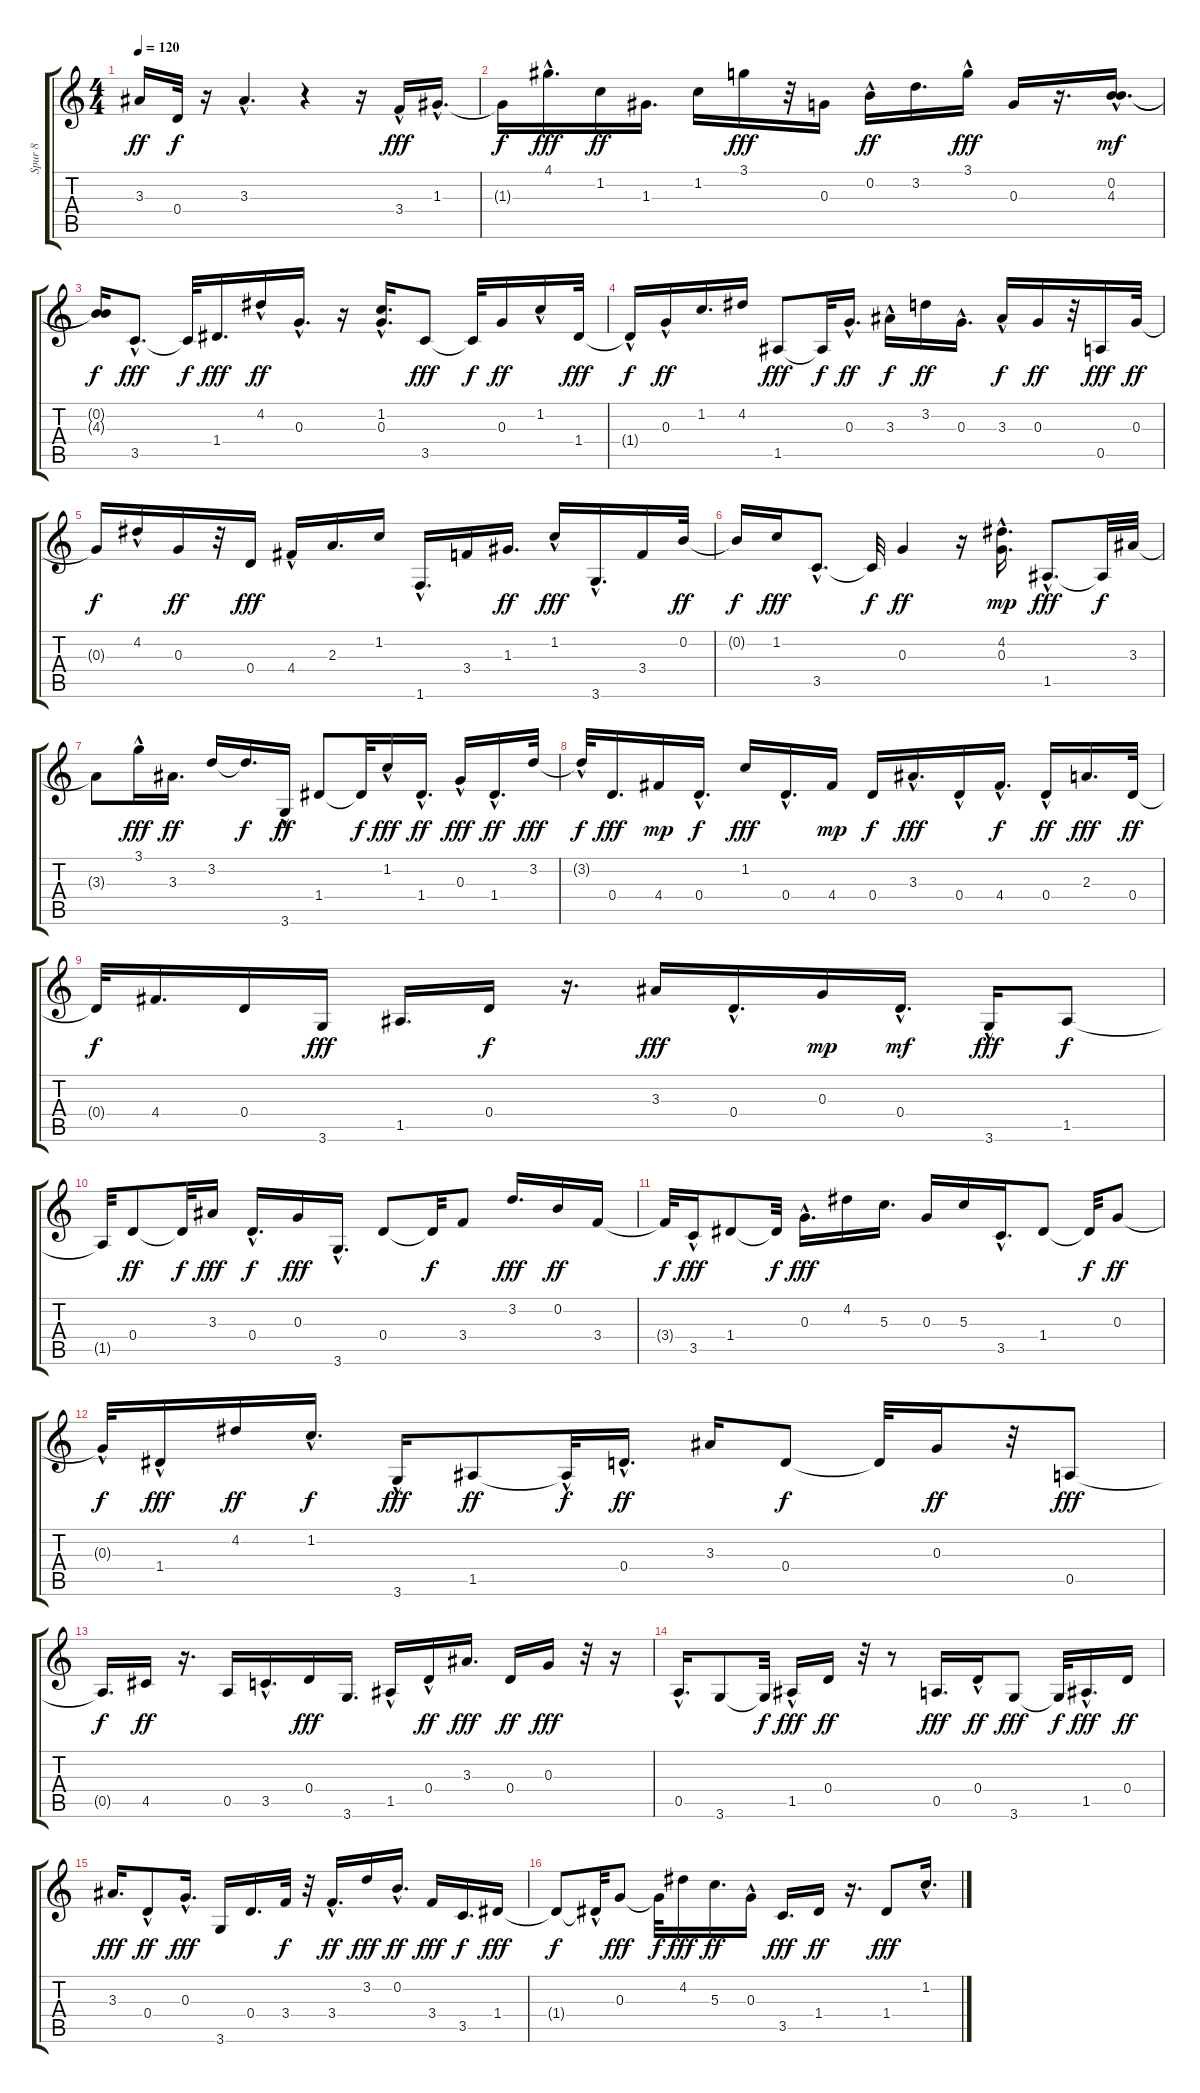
\track ("Spur 8" "Spur 8") {instrument slapbass1}
\staff {score tabs}
\tuning (E4 B3 G3 D3 A2 E2) {hide}
\ts (4 4)
\tempo 120
\clef g2
\ks c
3.3.16{dy ff} 0.4.32{dy f} r.16 3.3{hac}.4{d} r.4 r.16 3.4{hac}.16{dy fff} 1.3{hac}.16{d} |
1.3{t}.16{dy f} 4.1{hac}.16{d dy fff} 1.2.16{dy ff} 1.3.16{d} 1.2.16 3.1.16{dy fff} r.32 0.3.16 0.2{hac}.16{dy ff} 3.2.16{d} 3.1{hac}.16{dy fff} 0.3.16 r.16{d} (0.2{hac} 4.3{hac}).16{d dy mf} |
(0.2{t} 4.3{t}).16{dy f} 3.5{hac}.8{d dy fff} 3.5{t}.32{dy f} 1.4.16{d dy fff} 4.2{hac}.16{dy ff} 0.3{hac}.16{d} r.16 (1.2 0.3{hac}).16{d} 3.5.8{dy fff} 3.5{t}.32{dy f} 0.3.16{dy ff} 1.2{hac}.16 1.4.32{dy fff} |
1.4{hac t}.16{dy f} 0.3{hac}.16{dy ff} 1.2.16{d} 4.2.16 1.5.8{dy fff} 1.5{t}.32{dy f} 0.3{hac}.16{d dy ff} 3.3{hac}.16{dy f} 3.2.16{dy ff} 0.3{hac}.16{d} 3.3{hac}.16{dy f} 0.3.16{dy ff} r.32 0.5.16{dy fff} 0.3.32{dy ff} |
0.3{t}.16{dy f} 4.2{hac}.16 0.3.16{dy ff} r.32 0.4.16{dy fff} 4.4{hac}.16 2.3.16{d} 1.2.16 1.6{hac}.16{d} 3.4.16 1.3.16{d dy ff} 1.2{hac}.16{dy fff} 3.6{hac}.16{d} 3.4.16 0.2.32{dy ff} |
0.2{t}.16{dy f} 1.2.16{dy fff} 3.5{hac}.8{d} 3.5{t}.32{dy f} 0.3.4{dy ff} r.16 (4.2{hac} 0.3).16{d dy mp} 1.5{hac}.8{d dy fff} 1.5{t}.32{dy f} 3.3.32 |
3.3{t}.8 3.1{hac}.16{dy fff} 3.3.16{d dy ff} 3.2.16 3.2{t}.16{d dy f} 3.6{hac}.16{dy ff} 1.4.8 1.4{t}.32{dy f} 1.2{hac}.16{dy fff} 1.4{hac}.16{d dy ff} 0.3{hac}.16{dy fff} 1.4{hac}.16{d dy ff} 3.2.32{dy fff} |
3.2{hac t}.32{dy f} 0.4.16{d dy fff} 4.4.16{dy mp} 0.4{hac}.16{d dy f} 1.2.16{dy fff} 0.4{hac}.16{d} 4.4.16{dy mp} 0.4.16{dy f} 3.3{hac}.16{d dy fff} 0.4{hac}.16 4.4{hac}.16{d dy f} 0.4{hac}.16{dy ff} 2.3.16{d dy fff} 0.4.32{dy ff} |
0.4{t}.32{dy f} 4.4.16{d} 0.4.16 3.6.16{dy fff} 1.5.16{d} 0.4.16{dy f} r.16{d} 3.3.16{dy fff} 0.4{hac}.16{d} 0.3.16{dy mp} 0.4{hac}.16{d dy mf} 3.6{hac}.16{dy fff} 1.5.8{dy f} |
1.5{t}.32 0.4.8{dy ff} 0.4{t}.32{dy f} 3.3.16{dy fff} 0.4{hac}.16{d dy f} 0.3.16{dy fff} 3.6{hac}.16{d} 0.4.8 0.4{t}.32{dy f} 3.4.8 3.2.16{d dy fff} 0.2.16{dy ff} 3.4.16 |
3.4{t}.32{dy f} 3.5{hac}.16{dy fff} 1.4.8 1.4{t}.32{dy f} 0.3{hac}.16{d dy fff} 4.2.16 5.3.16{d} 0.3.16 5.3.16 3.5{hac}.16{d} 1.4.8 1.4{t}.32{dy f} 0.3.8{dy ff} |
0.3{hac t}.32{dy f} 1.4{hac}.16{dy fff} 4.2.16{dy ff} 1.2{hac}.16{d dy f} 3.6{hac}.16{dy fff} 1.5.8{dy ff} 1.5{hac t}.32{dy f} 0.4{hac}.16{d dy ff} 3.3.16 0.4.8{dy f} 0.4{t}.32 0.3.16{dy ff} r.32 0.5.8{dy fff} |
0.5{t}.16{d dy f} 4.5.16{dy ff} r.16{d} 0.5.16 3.5{hac}.16{d} 0.4.16{dy fff} 3.6.16{d} 1.5{hac}.16 0.4{hac}.16{dy ff} 3.3.16{d dy fff} 0.4.16{dy ff} 0.3.16{dy fff} r.32 r.16 |
0.5{hac}.16{d} 3.6.8 3.6{t}.32{dy f} 1.5{hac}.16{dy fff} 0.4.16{dy ff} r.32 r.8 0.5.16{d dy fff} 0.4{hac}.16{dy ff} 3.6.8{dy fff} 3.6{t}.32{dy f} 1.5{hac}.16{d dy fff} 0.4.16{dy ff} |
3.3.16{d dy fff} 0.4{hac}.8{dy ff} 0.3{hac}.16{d dy fff} 3.6.16 0.4.16{d} 3.4.32{dy f} r.32 3.4{hac}.16{d dy ff} 3.2.16{dy fff} 0.2{hac}.16{d dy ff} 3.4.16{dy fff} 3.5.16{d dy f} 1.4.16{dy fff} |
1.4{t}.8{dy f} 1.4{hac t}.32 0.3.8{dy fff} 0.3{t}.32{dy f} 4.2.16{dy fff} 5.3.16{d dy ff} 0.3{hac}.16 3.5.16{d dy fff} 1.4.16{dy ff} r.16{d} 1.4.8{dy fff} 1.2{hac}.16{d}
